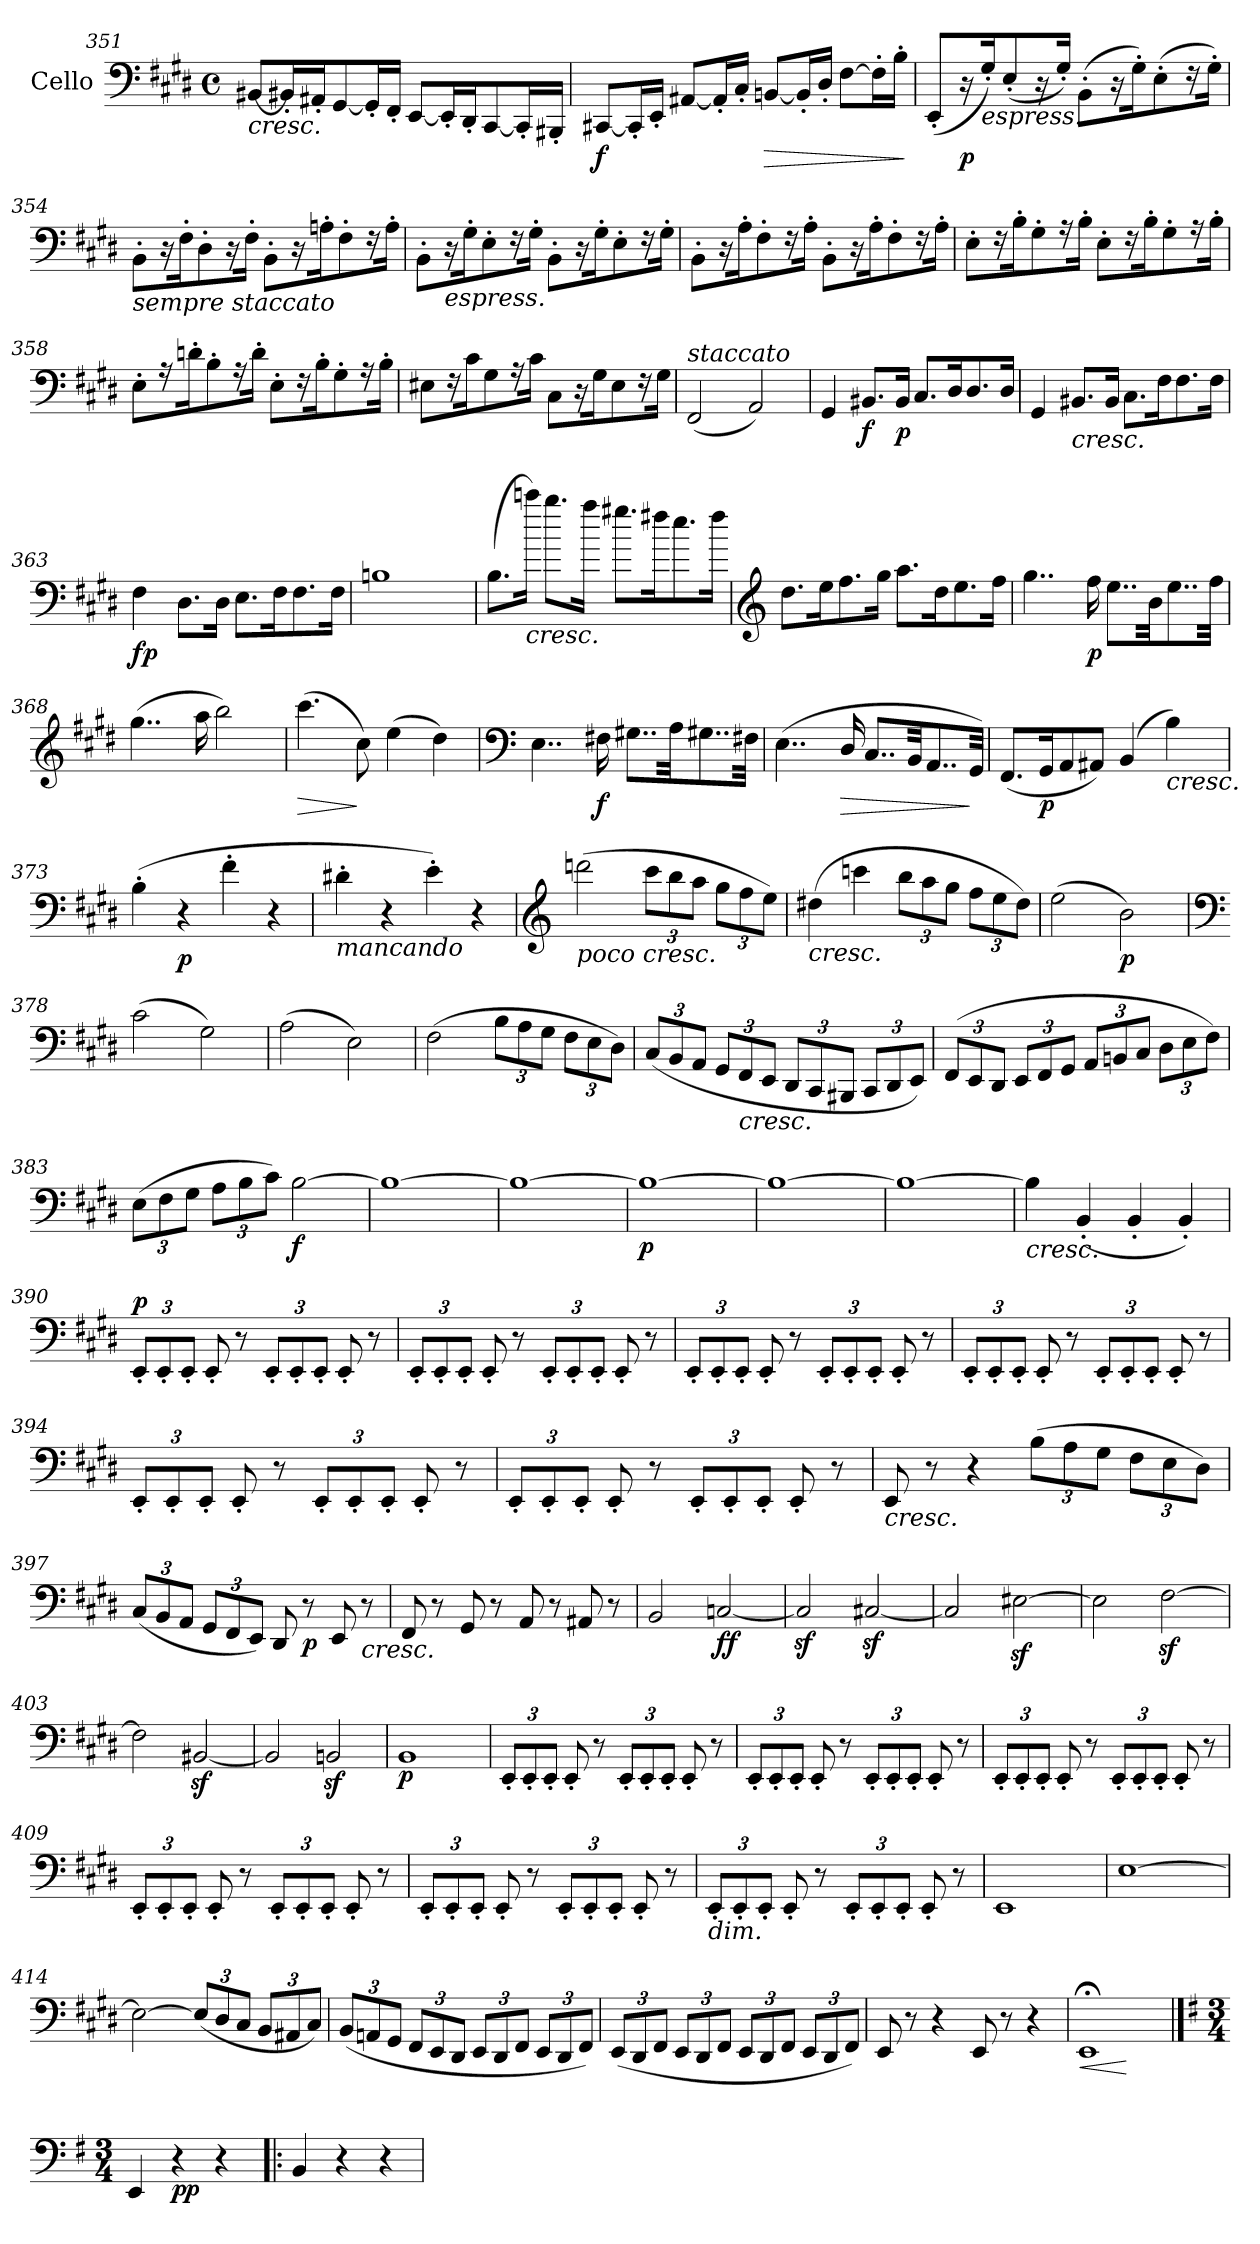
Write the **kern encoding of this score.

**kern	**dynam
*part1	*part1
*staff1	*staff1
*I"Cello	*
*clefF4	*
*k[f#c#g#d#]	*
*E:	*
*M4/4	*
*met(c)	*
=351	=351
!LO:TX:b:i:t=cresc.	!
[8BB#X/L	.
16BB#X'/L]	.
16AA#X'/J	.
[8GG#/	.
16GG#'/L]	.
16FF#'/JJ	.
[8EE/L	.
16EE'/L]	.
16DD#'/J	.
[8CC#/	.
16CC#'/L]	.
16BBB#X'/JJ	.
=352	=352
!	!LO:DY:b
[8CC#X/L	f
16CC#'/L]	.
16EE'/JJ	.
[8AA#X/L	.
16AA#'/L]	.
16C#'/JJ	.
!	!LO:HP:b
[8BBn/L	>
16BB'/L]	.
16D#'/JJ	.
[8F#\L	.
16F#'\L]	.
16B'\JJ	.
.	]
=353	=353
(8EE'/L	.
!	!LO:DY:b
16r	p
!LO:TX:b:i:t=espress.	!
16G#'/k)	.
(8E'/	.
16r	.
16G#'/Jk)	.
(8BB'\L	.
16r	.
16G#'\k)	.
(8E'\	.
16r	.
16G#'\Jk)	.
!!LO:LB:g=z
=354	=354
!LO:TX:b:i:t=sempre staccato	!
8BB'/L	.
16r	.
16F#'\k	.
8D#'\	.
16r	.
16F#'\Jk	.
8BB'\L	.
16r	.
16An'\k	.
8F#'\	.
16r	.
16A'\Jk	.
=355	=355
8BB'\L	.
!LO:TX:b:i:t=espress.	!
16r	.
16G#'\k	.
8E'\	.
16r	.
16G#'\Jk	.
8BB'\L	.
16r	.
16G#'\k	.
8E'\	.
16r	.
16G#'\Jk	.
=356	=356
8BB'\L	.
16r	.
16A'\k	.
8F#'\	.
16r	.
16A'\Jk	.
8BB'\L	.
16r	.
16A'\k	.
8F#'\	.
16r	.
16A'\Jk	.
=357	=357
8E'\L	.
16r	.
16B'\k	.
8G#'\	.
16r	.
16B'\Jk	.
8E'\L	.
16r	.
16B'\k	.
8G#'\	.
16r	.
16B'\Jk	.
!!LO:LB:g=z
=358	=358
8E'\L	.
16r	.
16dn'\k	.
8B'\	.
16r	.
16d'\Jk	.
8E'\L	.
16r	.
16B'\k	.
8G#'\	.
16r	.
16B'\Jk	.
=359	=359
8E#X\L	.
16r	.
16c#\k	.
8G#\	.
16r	.
16c#\Jk	.
8C#\L	.
16r	.
16G#\k	.
8E#\	.
16r	.
16G#\Jk	.
=360	=360
!LO:TX:a:i:t=staccato	!
(2FF#/	.
2AA/)	.
=361	=361
4GG#/	.
!	!LO:DY:b
8.BB#X/L	f
!	!LO:DY:b
16BB#/Jk	p
8.C#/L	.
16D#/k	.
8.D#/	.
16D#/Jk	.
=362	=362
4GG#/	.
!LO:TX:b:i:t=cresc.	!
8.BB#X/L	.
16BB#/Jk	.
8.C#\L	.
16F#\k	.
8.F#\	.
16F#\Jk	.
!!LO:LB:g=z
=363	=363
!	!LO:DY:b
4F#\	fp
8.D#\L	.
16D#\Jk	.
8.E\L	.
16F#\k	.
8.F#\	.
16F#\Jk	.
=364	=364
1Bn	.
=365	=365
(8.B\L	.
!LO:TX:b:i:t=cresc.	!
16cccn\Jk)	.
8.bb\L	.
16aa\Jk	.
8.gg#X\L	.
16ff#X\k	.
8.ee\	.
16ff#\Jk	.
=366	=366
*clefG2	*
8.dd#\L	.
16ee\k	.
8.ff#\	.
16gg#\Jk	.
8.aa\L	.
16dd#\k	.
8.ee\	.
16ff#\Jk	.
=367	=367
4..gg#\	.
!	!LO:DY:b
16ff#\	p
8..ee\L	.
32b\kk	.
8..ee\	.
32ff#\Jkk	.
=368	=368
(4..gg#\	.
16aa\	.
2bb\)	.
=369	=369
!	!LO:HP:b
(4.ccc#\	>
8cc#\)	]
(4ee\	.
4dd#\)	.
!!LO:LB:g=z
=370	=370
*clefF4	*
4..E\	.
!	!LO:DY:b
16F#X\	f
8..G#X\L	.
32A\kk	.
8..G#X\	.
32F#X\Jkk	.
=371	=371
(4..E\	.
!	!LO:HP:b
16D#/	>
8..C#/L	.
32BB/kk	.
8..AA/	.
32GG#/Jkk)	]
=372	=372
(8.FF#/L	.
!	!LO:DY:b
16GG#/k	p
8AA/	.
8AA#X/J)	.
(4BB/	.
!LO:TX:b:i:t=cresc.	!
4B\)	.
=373	=373
(4B'\	.
!	!LO:DY:b
4r	p
4f#'\	.
4r	.
=374	=374
!LO:TX:b:i:t=mancando	!
4d#X'\	.
4r	.
4e'\)	.
4r	.
=375	=375
*clefG2	*
!LO:TX:b:i:t=poco cresc.	!
(2dddn\	.
12ccc#\L	.
12bb\	.
12aa\J	.
12gg#\L	.
12ff#\	.
12ee\J)	.
!!LO:LB:g=z
=376	=376
!LO:TX:b:i:t=cresc.	!
(4dd#X\	.
4cccn\	.
12bb\L	.
12aa\	.
12gg#\J	.
12ff#\L	.
12ee\	.
12dd#\J)	.
=377	=377
(2ee\	.
!	!LO:DY:b
2b\)	p
=378	=378
*clefF4	*
(2c#\	.
2G#\)	.
=379	=379
(2A\	.
2E\)	.
=380	=380
(2F#\	.
12B\L	.
12A\	.
12G#\J	.
12F#\L	.
12E\	.
12D#\J)	.
=381	=381
(12C#/L	.
12BB/	.
12AA/J	.
12GG#/L	.
!LO:TX:b:i:t=cresc.	!
12FF#/	.
12EE/J	.
12DD#/L	.
12CC#/	.
12BBB#X/J	.
12CC#/L	.
12DD#/	.
12EE/J)	.
!!LO:LB:g=z
=382	=382
(12FF#/L	.
12EE/	.
12DD#/J	.
12EE/L	.
12FF#/	.
12GG#/J	.
12AA/L	.
12BBn/	.
12C#/J	.
12D#\L	.
12E\	.
12F#\J)	.
=383	=383
(12E\L	.
12F#\	.
12G#\J	.
12A\L	.
12B\	.
12c#\J)	.
!	!LO:DY:b
[2B\	f
=384	=384
1B_	.
=385	=385
1B_	.
=386	=386
!	!LO:DY:b
1B_	p
=387	=387
1B_	.
=388	=388
1B_	.
=389	=389
!LO:TX:b:i:t=cresc.	!
4B\]	.
(4BB'/	.
4BB'/	.
4BB'/)	.
=390	=390
!	!LO:DY:a
12EE'/L	p
12EE'/	.
12EE'/J	.
8EE'/	.
8r	.
12EE'/L	.
12EE'/	.
12EE'/J	.
8EE'/	.
8r	.
!!LO:LB:g=z
=391	=391
12EE'/L	.
12EE'/	.
12EE'/J	.
8EE'/	.
8r	.
12EE'/L	.
12EE'/	.
12EE'/J	.
8EE'/	.
8r	.
=392	=392
12EE'/L	.
12EE'/	.
12EE'/J	.
8EE'/	.
8r	.
12EE'/L	.
12EE'/	.
12EE'/J	.
8EE'/	.
8r	.
=393	=393
12EE'/L	.
12EE'/	.
12EE'/J	.
8EE'/	.
8r	.
12EE'/L	.
12EE'/	.
12EE'/J	.
8EE'/	.
8r	.
=394	=394
12EE'/L	.
12EE'/	.
12EE'/J	.
8EE'/	.
8r	.
12EE'/L	.
12EE'/	.
12EE'/J	.
8EE'/	.
8r	.
!!LO:LB:g=z
=395	=395
12EE'/L	.
12EE'/	.
12EE'/J	.
8EE'/	.
8r	.
12EE'/L	.
12EE'/	.
12EE'/J	.
8EE'/	.
8r	.
=396	=396
!LO:TX:b:i:t=cresc.	!
8EE/	.
8r	.
4r	.
(12B\L	.
12A\	.
12G#\J	.
12F#\L	.
12E\	.
12D#\J)	.
=397	=397
(12C#/L	.
12BB/	.
12AA/J	.
12GG#/L	.
12FF#/	.
12EE/J)	.
8DD#/	.
!	!LO:DY:b
8r	p
8EE/	.
!LO:TX:b:i:t=cresc.	!
8r	.
=398	=398
8FF#/	.
8r	.
8GG#/	.
8r	.
8AA/	.
8r	.
8AA#X/	.
8r	.
=399	=399
2BB/	.
!	!LO:DY:b
[2Cn/	ff
!!LO:LB:g=z
=400	=400
2Cz</]	.
[2C#Xz</	.
=401	=401
2C#/]	.
[2E#Xz<\	.
=402	=402
2E#\]	.
[2F#z<\	.
=403	=403
2F#\]	.
[2BB#Xz</	.
=404	=404
2BB#/]	.
2BBnz</	.
=405	=405
!	!LO:DY:b
1BB	p
=406	=406
12EE'/L	.
12EE'/	.
12EE'/J	.
8EE'/	.
8r	.
12EE'/L	.
12EE'/	.
12EE'/J	.
8EE'/	.
8r	.
=407	=407
12EE'/L	.
12EE'/	.
12EE'/J	.
8EE'/	.
8r	.
12EE'/L	.
12EE'/	.
12EE'/J	.
8EE'/	.
8r	.
!!LO:LB:g=z
=408	=408
12EE'/L	.
12EE'/	.
12EE'/J	.
8EE'/	.
8r	.
12EE'/L	.
12EE'/	.
12EE'/J	.
8EE'/	.
8r	.
=409	=409
12EE'/L	.
12EE'/	.
12EE'/J	.
8EE'/	.
8r	.
12EE'/L	.
12EE'/	.
12EE'/J	.
8EE'/	.
8r	.
=410	=410
12EE'/L	.
12EE'/	.
12EE'/J	.
8EE'/	.
8r	.
12EE'/L	.
12EE'/	.
12EE'/J	.
8EE'/	.
8r	.
=411	=411
!LO:TX:b:i:t=dim.	!
12EE'/L	.
12EE'/	.
12EE'/J	.
8EE'/	.
8r	.
12EE'/L	.
12EE'/	.
12EE'/J	.
8EE'/	.
8r	.
=412	=412
1EE	.
!!LO:LB:g=z
=413	=413
[1E	.
=414	=414
2E\_	.
(<12E/L]	.
12D#/	.
12C#/J	.
12BB/L	.
12AA#X/	.
12C#/J)	.
=415	=415
(12BB/L	.
12AAn/	.
12GG#/J	.
12FF#/L	.
12EE/	.
12DD#/J	.
12EE/L	.
12DD#/	.
12FF#/J	.
12EE/L	.
12DD#/	.
12FF#/J)	.
=416	=416
(12EE/L	.
12DD#/	.
12FF#/J	.
12EE/L	.
12DD#/	.
12FF#/J	.
12EE/L	.
12DD#/	.
12FF#/J	.
12EE/L	.
12DD#/	.
12FF#/J)	.
=417	=417
8EE/	.
8r	.
4r	.
8EE/	.
8r	.
4r	.
=418	=418
!	!LO:HP:b
1EE;<	<
.	[
!!LO:LB:g=z
==419	==419
*k[f#]	*
*G:	*
*M3/4	*
!	!LO:DY:a
4EE/	Allegretto
!	!LO:DY:b
4r	pp
4r	.
=420!|:	=420!|:
4BB/	.
4r	.
4r	.
=	=
*-	*-
